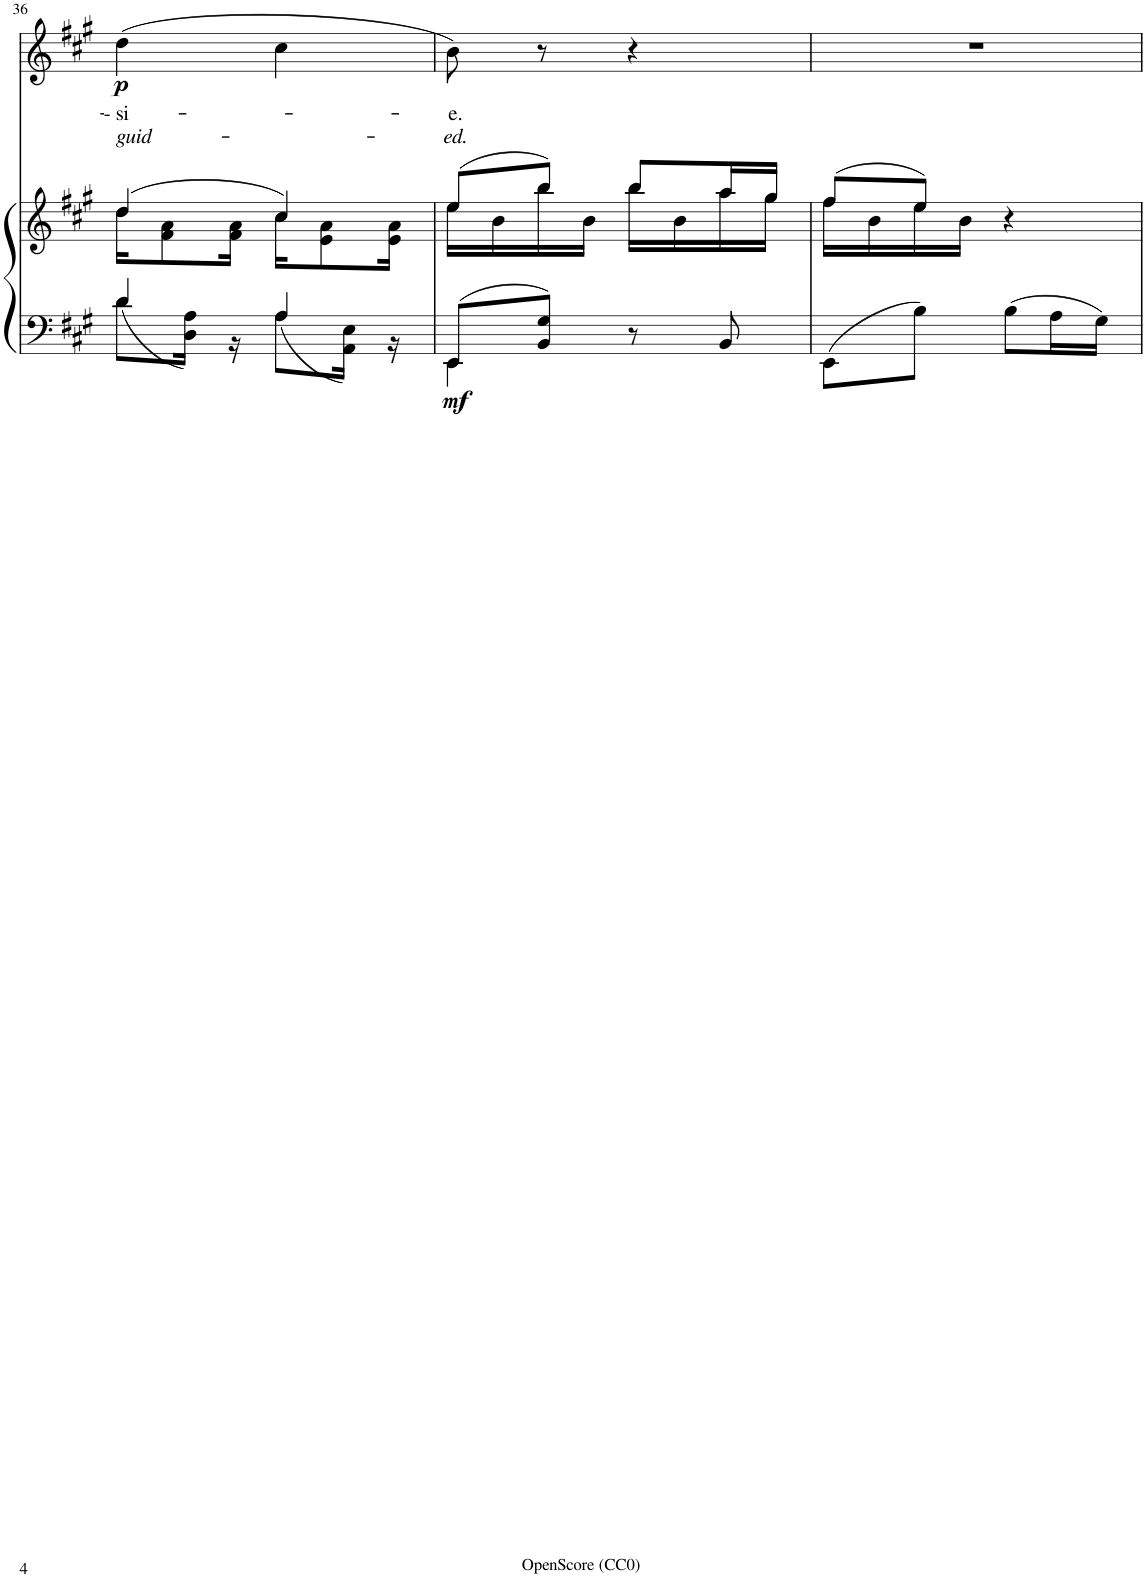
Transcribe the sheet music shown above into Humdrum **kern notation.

**kern	**kern	**dynam	**kern	**text	**text	**dynam
*part2	*part2	*part2	*part1	*part1	*part1	*part1
*staff3	*staff2	*staff2/3	*staff1	*staff1	*staff1	*staff1
*I"Piano	*	*	*I"Voice	*	*	*
*I'Pno	*	*	*	*	*	*
!!LO:PB:g=z
*clefF4	*clefG2	*	*clefG2	*	*	*
*k[f#c#g#]	*k[f#c#g#]	*	*k[f#c#g#]	*	*	*
*M2/4	*M2/4	*	*M2/4	*	*	*
=36	=36	=36	=36	=36	=36	=36
*^	*^	*	*	*	*	*
!	!	!	!	!	!	!LO:LY:b	!LO:LY:b	!LO:DY:b
4d/	8d\L	(4dd/	16dd\KL	.	(4dd\	-- si-	guid-	p
.	.	.	8f#\ 8a\	.	.	.	.	.
.	16D\ 16A\Jk	.	.	.	.	.	.	.
.	16r	.	16f#\ 16a\Jk	.	.	.	.	.
4A/	8A\L	4cc#/)	16cc#\KL	.	4cc#\	.	.	.
.	.	.	8e\ 8a\	.	.	.	.	.
.	16AA\ 16E\Jk	.	.	.	.	.	.	.
.	16r	.	16e\ 16a\Jk	.	.	.	.	.
=37	=37	=37	=37	=37	=37	=37	=37	=37
!	!	!	!	!LO:DY:b=2	!	!LO:LY:b	!LO:LY:b	!
8EE/L	4EE\	(8ee/L	16ee\LL	mf	8b\)	-e.	-ed.	.
.	.	.	16b\	.	.	.	.	.
8BB/ 8G#/J	.	8bb/J)	16bb\	.	8r	.	.	.
.	.	.	16b\JJ	.	.	.	.	.
8r	4ryy	8bb/L	16bb\LL	.	4r	.	.	.
.	.	.	16b\	.	.	.	.	.
8BB/	.	16aa/L	16aa\	.	.	.	.	.
.	.	16gg#/JJ	16gg#\JJ	.	.	.	.	.
*v	*v	*	*	*	*	*	*	*
=38	=38	=38	=38	=38	=38	=38	=38
8EE\L	(8ff#/L	16ff#\LL	.	2r	.	.	.
.	.	16b\	.	.	.	.	.
8B\J	8ee/J)	16ee\	.	.	.	.	.
.	.	16b\JJ	.	.	.	.	.
8B\L	4r	4ryy	.	.	.	.	.
16A\L	.	.	.	.	.	.	.
16G#\JJ	.	.	.	.	.	.	.
*	*v	*v	*	*	*	*	*
=	=	=	=	=	=	=
*-	*-	*-	*-	*-	*-	*-
